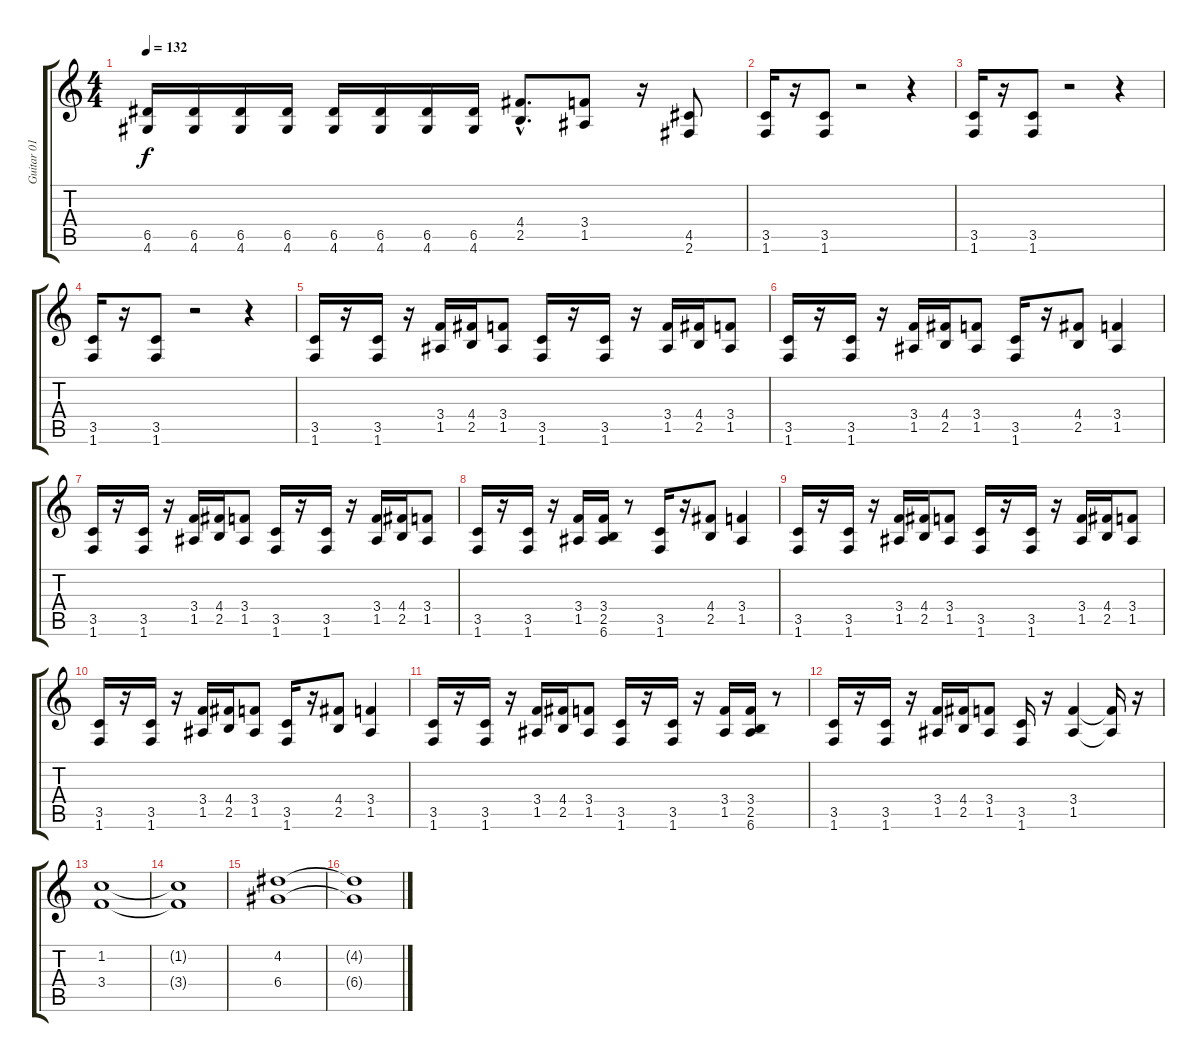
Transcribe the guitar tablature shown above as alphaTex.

\track ("Guitar 01" "Guitar 01") {instrument distortionguitar}
\staff {score tabs}
\tuning (E4 B3 G3 D3 A2 E2) {hide}
\ts (4 4)
\tempo 132
\clef g2
\ks c
(6.5 4.6).16{dy f} (6.5 4.6).16 (6.5 4.6).16 (6.5 4.6).16 (6.5 4.6).16 (6.5 4.6).16 (6.5 4.6).16 (6.5 4.6).16 (4.4{hac} 2.5{hac}).8{d} (3.4 1.5).8 r.16 (4.5 2.6).8 |
(3.5 1.6).16 r.16 (3.5 1.6).8 r.2 r.4 |
(3.5 1.6).16 r.16 (3.5 1.6).8 r.2 r.4 |
(3.5 1.6).16 r.16 (3.5 1.6).8 r.2 r.4 |
(3.5 1.6).16 r.16 (3.5 1.6).16 r.16 (3.4 1.5).16 (4.4 2.5).16 (3.4 1.5).8 (3.5 1.6).16 r.16 (3.5 1.6).16 r.16 (3.4 1.5).16 (4.4 2.5).16 (3.4 1.5).8 |
(3.5 1.6).16 r.16 (3.5 1.6).16 r.16 (3.4 1.5).16 (4.4 2.5).16 (3.4 1.5).8 (3.5 1.6).16 r.16 (4.4 2.5).8 (3.4 1.5).4 |
(3.5 1.6).16 r.16 (3.5 1.6).16 r.16 (3.4 1.5).16 (4.4 2.5).16 (3.4 1.5).8 (3.5 1.6).16 r.16 (3.5 1.6).16 r.16 (3.4 1.5).16 (4.4 2.5).16 (3.4 1.5).8 |
(3.5 1.6).16 r.16 (3.5 1.6).16 r.16 (3.4 1.5).16 (3.4 2.5 6.6).16 r.8 (3.5 1.6).16 r.16 (4.4 2.5).8 (3.4 1.5).4 |
(3.5 1.6).16 r.16 (3.5 1.6).16 r.16 (3.4 1.5).16 (4.4 2.5).16 (3.4 1.5).8 (3.5 1.6).16 r.16 (3.5 1.6).16 r.16 (3.4 1.5).16 (4.4 2.5).16 (3.4 1.5).8 |
(3.5 1.6).16 r.16 (3.5 1.6).16 r.16 (3.4 1.5).16 (4.4 2.5).16 (3.4 1.5).8 (3.5 1.6).16 r.16 (4.4 2.5).8 (3.4 1.5).4 |
(3.5 1.6).16 r.16 (3.5 1.6).16 r.16 (3.4 1.5).16 (4.4 2.5).16 (3.4 1.5).8 (3.5 1.6).16 r.16 (3.5 1.6).16 r.16 (3.4 1.5).16 (3.4 2.5 6.6).16 r.8 |
(3.5 1.6).16 r.16 (3.5 1.6).16 r.16 (3.4 1.5).16 (4.4 2.5).16 (3.4 1.5).8 (3.5 1.6).16 r.16 (3.4 1.5).4 (3.4{t} 1.5{t}).16 r.16 |
(1.2 3.4).1 |
(1.2{t} 3.4{t}).1 |
(4.2 6.4).1 |
(4.2{t} 6.4{t}).1
